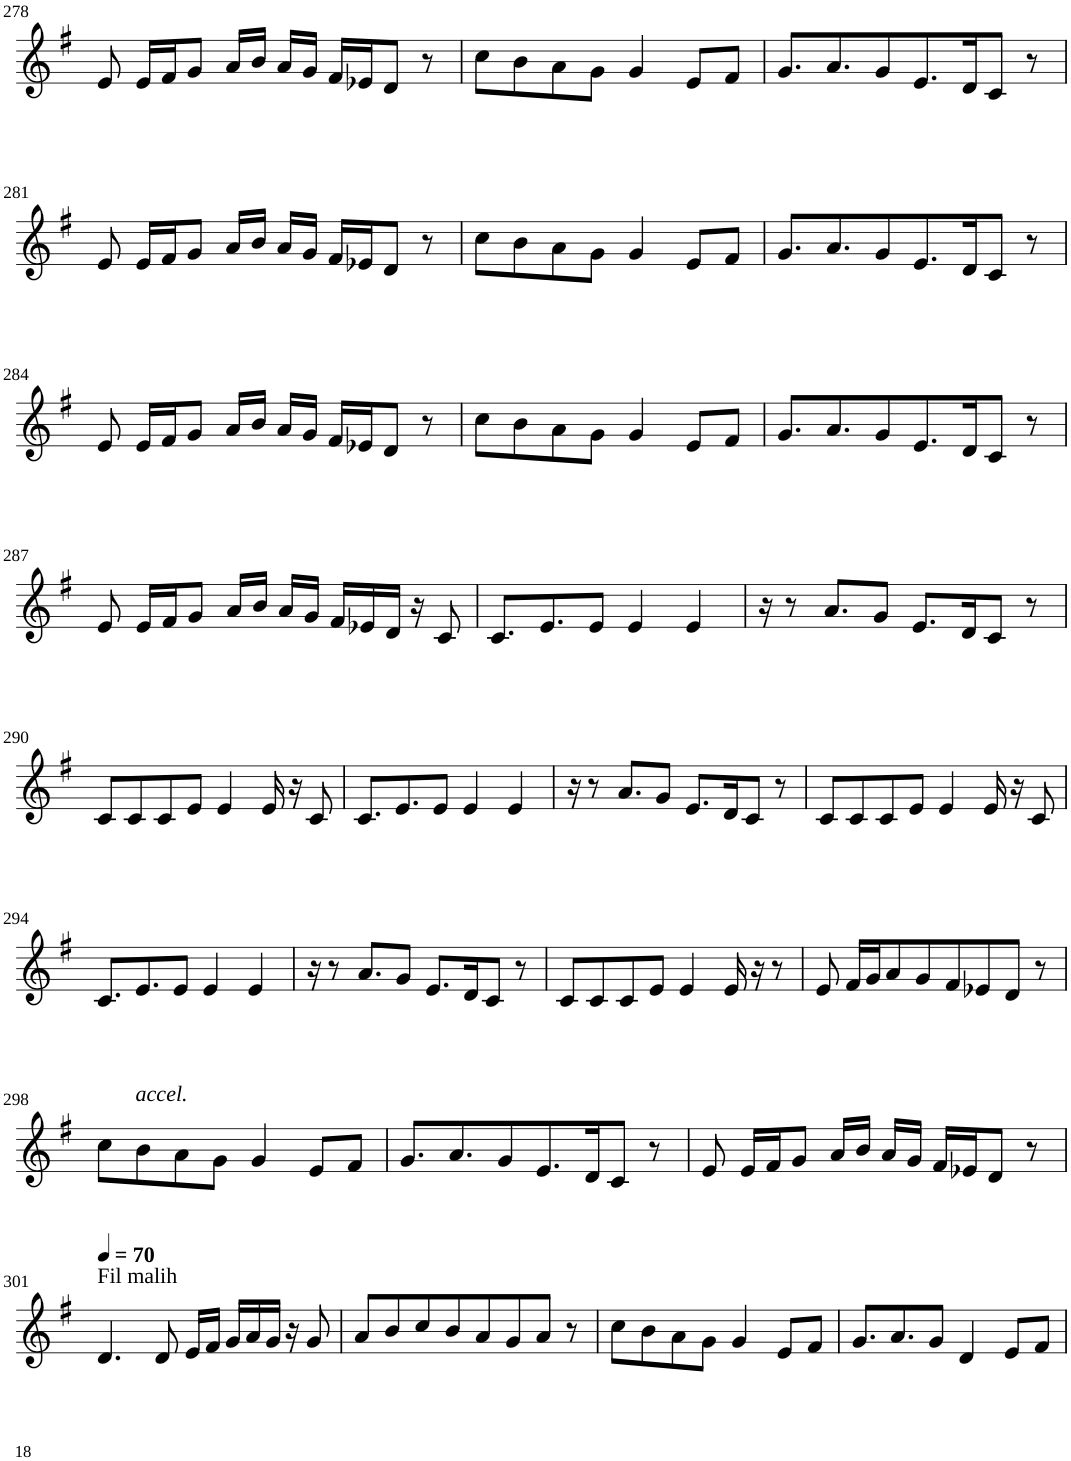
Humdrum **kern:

**kern
*part1
*staff1
*I"Violin
!!LO:PB:g=z
*clefG2
*k[f#]
*G:
*M8/8
=278
8e/
16e/LL
16f#/J
8g/J
16a/LL
16b/JJ
16a/LL
16g/JJ
16f#/LL
16e-X/J
8d/J
8r
=279
8cc\L
8b\
8a\
8g\J
4g/
8e/L
8f#/J
=280
8.g/L
8.a/
8g/
8.e/
16d/K
8c/J
8r
!!LO:LB:g=z
=281
8e/
16e/LL
16f#/J
8g/J
16a/LL
16b/JJ
16a/LL
16g/JJ
16f#/LL
16e-X/J
8d/J
8r
=282
8cc\L
8b\
8a\
8g\J
4g/
8e/L
8f#/J
=283
8.g/L
8.a/
8g/
8.e/
16d/K
8c/J
8r
!!LO:LB:g=z
=284
8e/
16e/LL
16f#/J
8g/J
16a/LL
16b/JJ
16a/LL
16g/JJ
16f#/LL
16e-X/J
8d/J
8r
=285
8cc\L
8b\
8a\
8g\J
4g/
8e/L
8f#/J
=286
8.g/L
8.a/
8g/
8.e/
16d/K
8c/J
8r
!!LO:LB:g=z
=287
8e/
16e/LL
16f#/J
8g/J
16a/LL
16b/JJ
16a/LL
16g/JJ
16f#/LL
16e-X/
16d/JJ
16r
8c/
=288
8.c/L
8.e/
8e/J
4e/
4e/
=289
16r
8r
8.a/L
8g/J
8.e/L
16d/K
8c/J
8r
!!LO:LB:g=z
=290
8c/L
8c/
8c/
8e/J
4e/
16e/
16r
8c/
=291
8.c/L
8.e/
8e/J
4e/
4e/
=292
16r
8r
8.a/L
8g/J
8.e/L
16d/K
8c/J
8r
=293
8c/L
8c/
8c/
8e/J
4e/
16e/
16r
8c/
!!LO:LB:g=z
=294
8.c/L
8.e/
8e/J
4e/
4e/
=295
16r
8r
8.a/L
8g/J
8.e/L
16d/K
8c/J
8r
=296
8c/L
8c/
8c/
8e/J
4e/
16e/
16r
8r
=297
8e/
16f#/LL
16g/J
8a/
8g/
8f#/
8e-X/
8d/J
8r
!!LO:LB:g=z
=298
8cc\L
!LO:TX:a:i:t=accel.
8b\
8a\
8g\J
4g/
8e/L
8f#/J
=299
8.g/L
8.a/
8g/
8.e/
16d/K
8c/J
8r
=300
8e/
16e/LL
16f#/J
8g/J
16a/LL
16b/JJ
16a/LL
16g/JJ
16f#/LL
16e-X/J
8d/J
8r
!!LO:LB:g=z
=301
*MM70
!LO:TX:a:t=Fil malih
4.d/
8d/
16e/LL
16f#/JJ
16g/LL
16a/
16g/JJ
16r
8g/
=302
8a/L
8b/
8cc/
8b/
8a/
8g/
8a/J
8r
=303
8cc\L
8b\
8a\
8g\J
4g/
8e/L
8f#/J
=304
8.g/L
8.a/
8g/J
4d/
8e/L
8f#/J
=
*-
